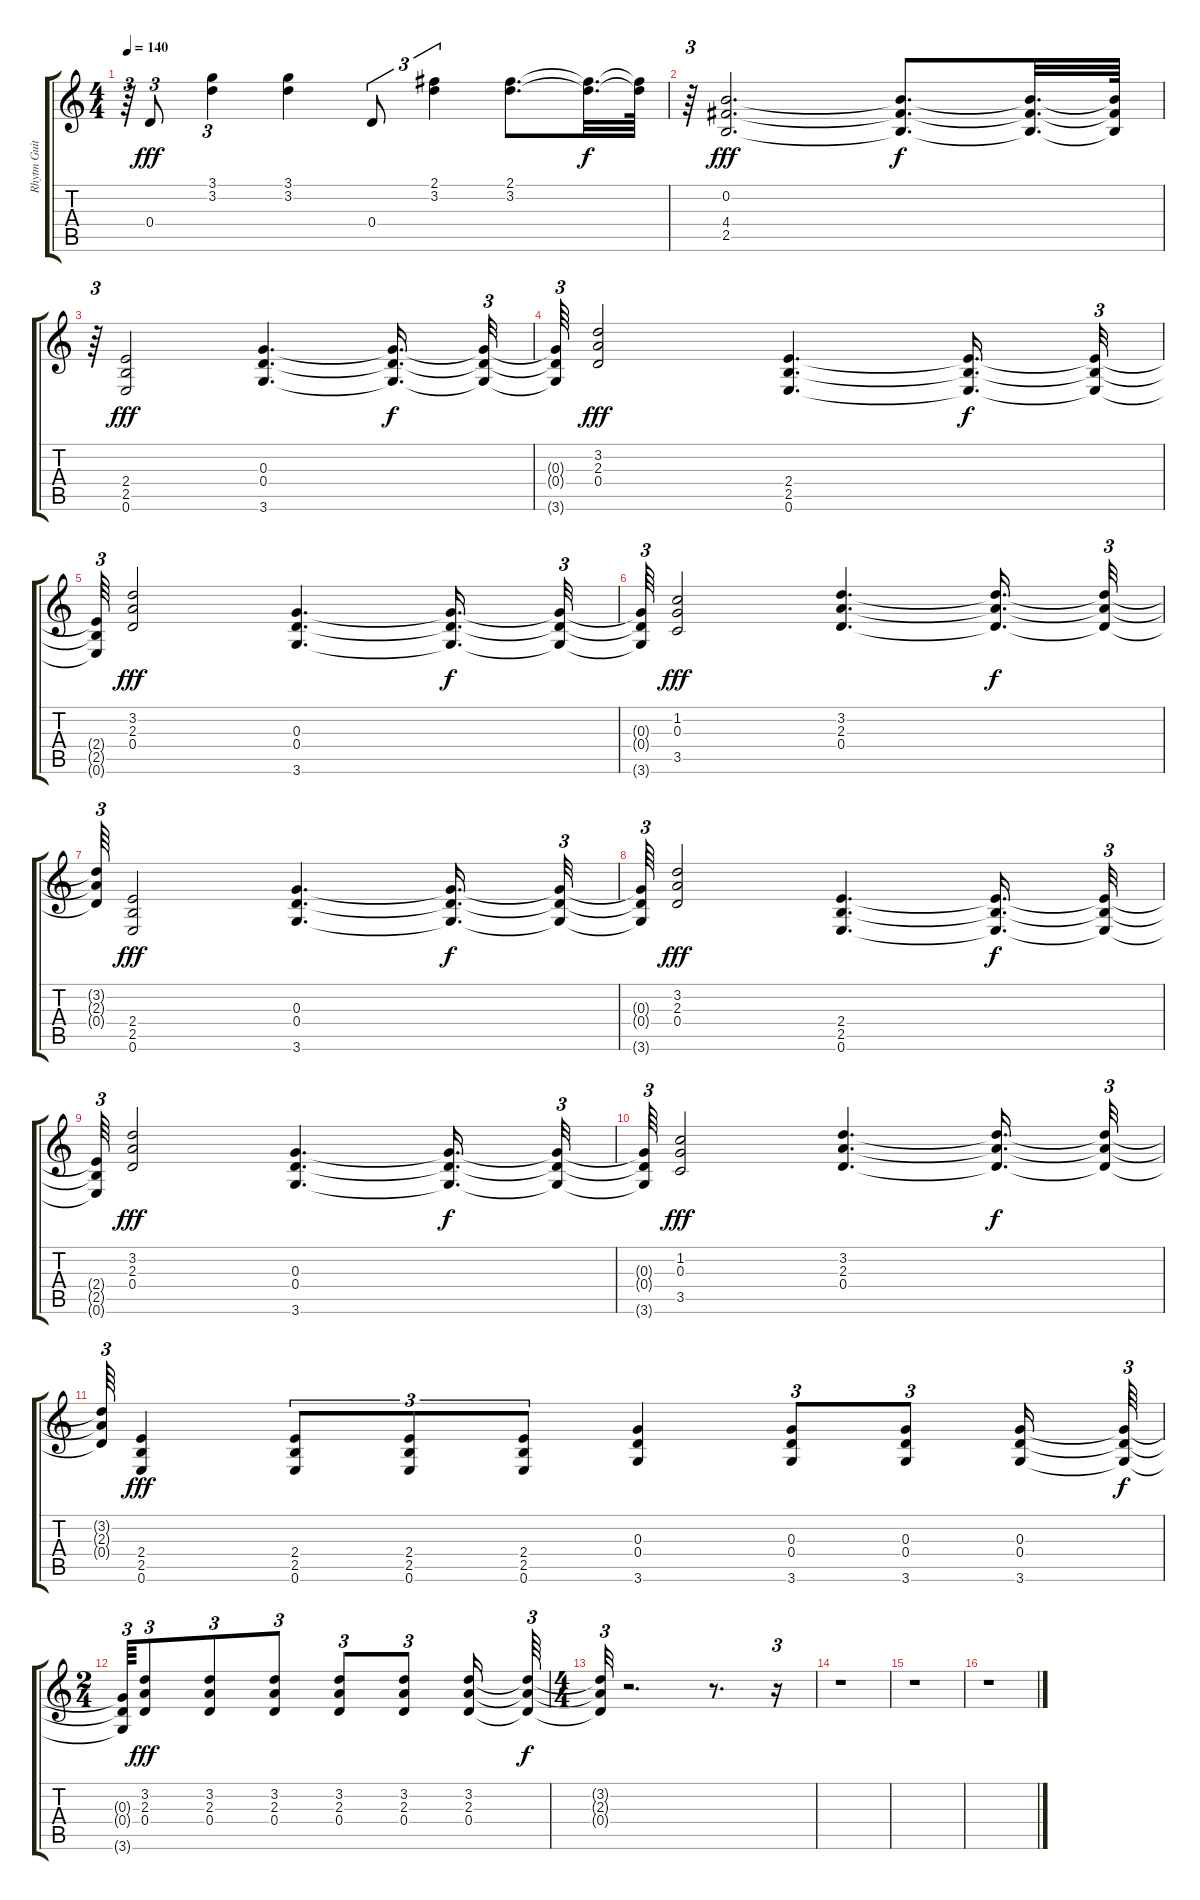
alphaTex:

\track ("Rhytm Guitar" "Rhytm Guit") {instrument distortionguitar}
\staff {score tabs}
\tuning (E4 B3 G3 D3 A2 E2) {hide}
\ts (4 4)
\tempo 140
\clef g2
\ks c
r.64{tu (3 2) dy f} 0.4.8{tu (3 2) dy fff} (3.1 3.2).4{tu (3 2)} (3.1 3.2).4 0.4.8{tu (3 2)} (2.1 3.2).4{tu (3 2)} (2.1 3.2).8{d} (2.1{t} 3.2{t}).32{d dy f} (2.1{t} 3.2{t}).64 |
r.64{tu (3 2)} (0.2 4.4 2.5).2{d dy fff} (0.2{t} 4.4{t} 2.5{t}).8{d dy f} (0.2{t} 4.4{t} 2.5{t}).32{d} (0.2{t} 4.4{t} 2.5{t}).64 |
r.64{tu (3 2)} (2.4 2.5 0.6).2{dy fff} (0.3 0.4 3.6).4{d} (0.3{t} 0.4{t} 3.6{t}).16{d dy f} (0.3{t} 0.4{t} 3.6{t}).32{tu (3 2)} |
(0.3{t} 0.4{t} 3.6{t}).64{tu (3 2)} (3.2 2.3 0.4).2{dy fff} (2.4 2.5 0.6).4{d} (2.4{t} 2.5{t} 0.6{t}).16{d dy f} (2.4{t} 2.5{t} 0.6{t}).32{tu (3 2)} |
(2.4{t} 2.5{t} 0.6{t}).64{tu (3 2)} (3.2 2.3 0.4).2{dy fff} (0.3 0.4 3.6).4{d} (0.3{t} 0.4{t} 3.6{t}).16{d dy f} (0.3{t} 0.4{t} 3.6{t}).32{tu (3 2)} |
(0.3{t} 0.4{t} 3.6{t}).64{tu (3 2)} (1.2 0.3 3.5).2{dy fff} (3.2 2.3 0.4).4{d} (3.2{t} 2.3{t} 0.4{t}).16{d dy f} (3.2{t} 2.3{t} 0.4{t}).32{tu (3 2)} |
(3.2{t} 2.3{t} 0.4{t}).64{tu (3 2)} (2.4 2.5 0.6).2{dy fff} (0.3 0.4 3.6).4{d} (0.3{t} 0.4{t} 3.6{t}).16{d dy f} (0.3{t} 0.4{t} 3.6{t}).32{tu (3 2)} |
(0.3{t} 0.4{t} 3.6{t}).64{tu (3 2)} (3.2 2.3 0.4).2{dy fff} (2.4 2.5 0.6).4{d} (2.4{t} 2.5{t} 0.6{t}).16{d dy f} (2.4{t} 2.5{t} 0.6{t}).32{tu (3 2)} |
(2.4{t} 2.5{t} 0.6{t}).64{tu (3 2)} (3.2 2.3 0.4).2{dy fff} (0.3 0.4 3.6).4{d} (0.3{t} 0.4{t} 3.6{t}).16{d dy f} (0.3{t} 0.4{t} 3.6{t}).32{tu (3 2)} |
(0.3{t} 0.4{t} 3.6{t}).64{tu (3 2)} (1.2 0.3 3.5).2{dy fff} (3.2 2.3 0.4).4{d} (3.2{t} 2.3{t} 0.4{t}).16{d dy f} (3.2{t} 2.3{t} 0.4{t}).32{tu (3 2)} |
(3.2{t} 2.3{t} 0.4{t}).64{tu (3 2)} (2.4 2.5 0.6).4{dy fff} (2.4 2.5 0.6).8{tu (3 2)} (2.4 2.5 0.6).8{tu (3 2)} (2.4 2.5 0.6).8{tu (3 2)} (0.3 0.4 3.6).4 (0.3 0.4 3.6).8{tu (3 2)} (0.3 0.4 3.6).8{tu (3 2)} (0.3 0.4 3.6).16 (0.3{t} 0.4{t} 3.6{t}).64{tu (3 2) dy f} |
\ts (2 4)
(0.3{t} 0.4{t} 3.6{t}).64{tu (3 2)} (3.2 2.3 0.4).8{tu (3 2) dy fff} (3.2 2.3 0.4).8{tu (3 2)} (3.2 2.3 0.4).8{tu (3 2)} (3.2 2.3 0.4).8{tu (3 2)} (3.2 2.3 0.4).8{tu (3 2)} (3.2 2.3 0.4).16 (3.2{t} 2.3{t} 0.4{t}).64{tu (3 2) dy f} |
\ts (4 4)
(3.2{t} 2.3{t} 0.4{t}).32{tu (3 2)} r.2{d} r.8{d} r.16{tu (3 2)} |
r.1 |
r.1 |
r.1
